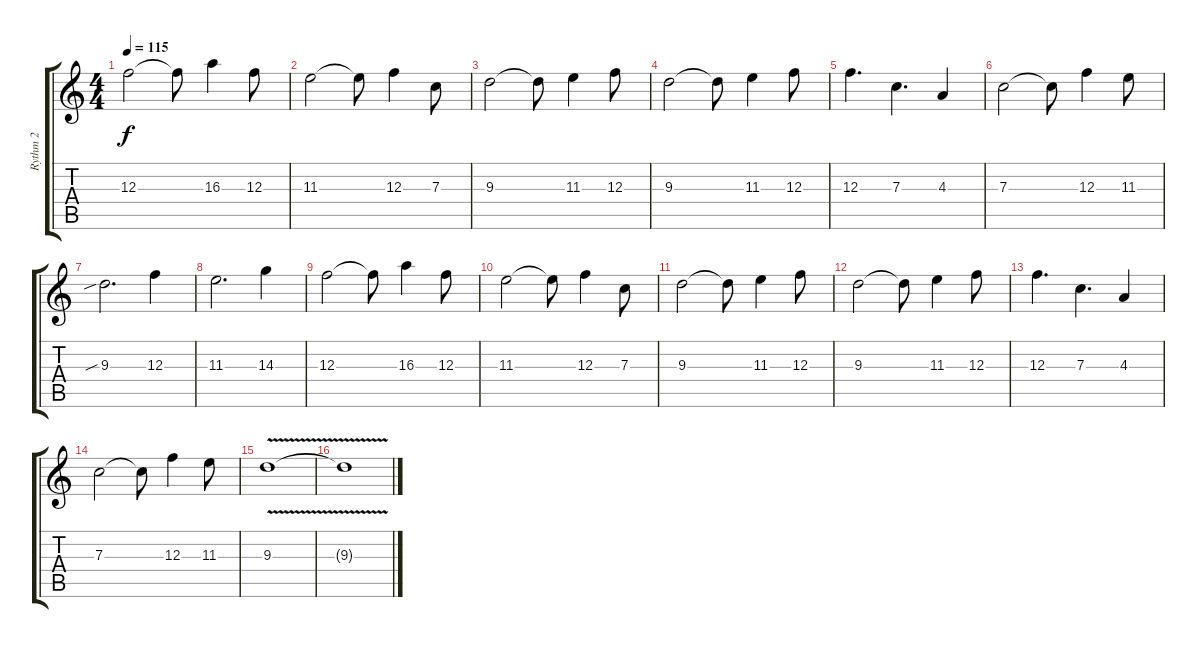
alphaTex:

\track ("Rythm 2" "Rythm 2") {instrument distortionguitar}
\staff {score tabs}
\tuning (D4 A3 F3 C3 G2 C2) {hide}
\ts (4 4)
\tempo 115
\clef g2
\ks c
12.3.2{dy f} 12.3{t}.8 16.3.4 12.3.8 |
11.3.2 11.3{t}.8 12.3.4 7.3.8 |
9.3.2 9.3{t}.8 11.3.4 12.3.8 |
9.3.2 9.3{t}.8 11.3.4 12.3.8 |
12.3.4{d} 7.3.4{d} 4.3.4 |
7.3.2 7.3{t}.8 12.3.4 11.3.8 |
9.3{sib}.2{d} 12.3.4 |
11.3.2{d} 14.3.4 |
12.3.2 12.3{t}.8 16.3.4 12.3.8 |
11.3.2 11.3{t}.8 12.3.4 7.3.8 |
9.3.2 9.3{t}.8 11.3.4 12.3.8 |
9.3.2 9.3{t}.8 11.3.4 12.3.8 |
12.3.4{d} 7.3.4{d} 4.3.4 |
7.3.2 7.3{t}.8 12.3.4 11.3.8 |
9.3{v}.1{volume 0} |
9.3{t}.1
